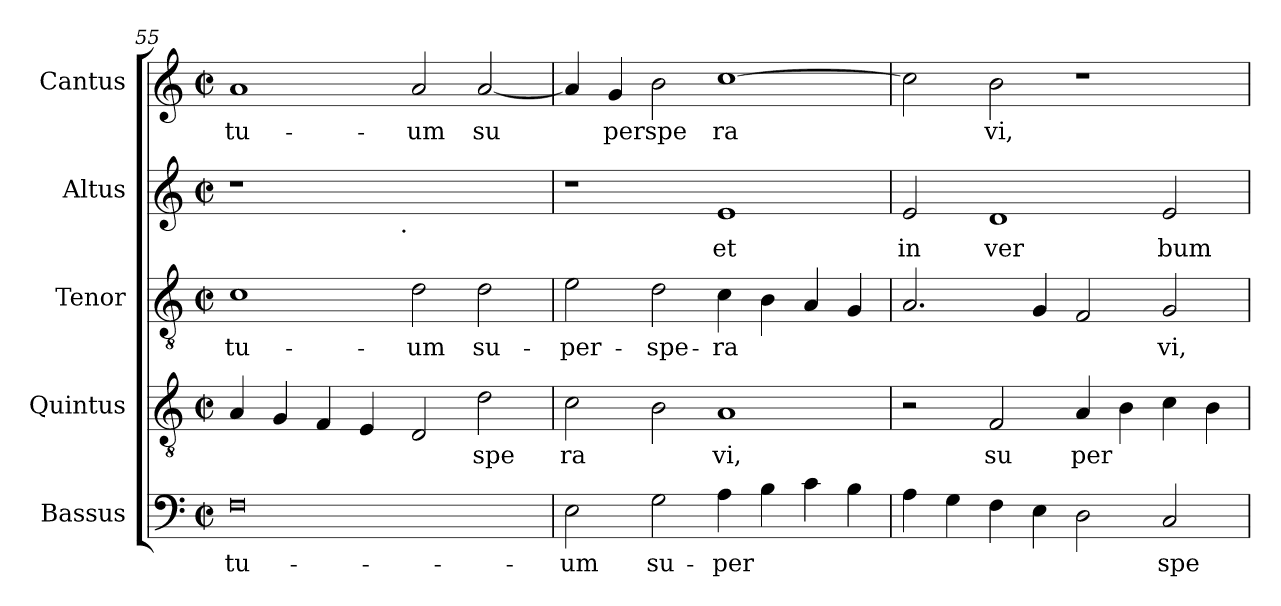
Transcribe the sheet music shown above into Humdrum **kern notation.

**kern	**text	**kern	**text	**kern	**text	**kern	**text	**kern	**text
*part5	*part5	*part4	*part4	*part3	*part3	*part2	*part2	*part1	*part1
*staff5	*staff5	*staff4	*staff4	*staff3	*staff3	*staff2	*staff2	*staff1	*staff1
*I"Bassus	*	*I"Quintus	*	*I"Tenor	*	*I"Altus	*	*I"Cantus	*
*clefF4	*	*clefGv2	*	*clefGv2	*	*clefG2	*	*clefG2	*
*k[]	*	*k[]	*	*k[]	*	*k[]	*	*k[]	*
*C:	*	*C:	*	*C:	*	*C:	*	*C:	*
*M2/2	*	*M2/2	*	*M2/2	*	*M2/2	*	*M2/2	*
*met(c|)	*	*met(c|)	*	*met(c|)	*	*met(c|)	*	*met(c|)	*
=55	=55	=55	=55	=55	=55	=55	=55	=55	=55
!	!LO:LY:b:cj	!	!LO:LY:b:cj	!	!LO:LY:b	!	!	!	!LO:LY:b:cj
*	*	*	*	*	*	*^	*	*	*
0F	tu-	4A/	.	1c	tu-	1r	2ryy	.	1a	tu-
!	!	!	!LO:LY:b:cj	!	!	!	!	!	!	!
.	.	4G/	.	.	.	.	.	.	.	.
!	!	!	!LO:LY:b:cj	!	!	!	!	!	!	!
.	.	4F/	.	.	.	.	4...ryy	.	.	.
!	!	!	!LO:LY:b:cj	!	!	!	!	!	!	!
.	.	4E/	.	.	.	.	.	.	.	.
!	!	!	!	!	!	!	!LO:TX:b:t=.	!	!	!
.	.	.	.	.	.	.	1ryy	.	.	.
!	!	!	!LO:LY:b:cj	!	!LO:LY:b	!	!	!	!	!LO:LY:b:cj
.	.	2D/	.	2d\	-um	1ryy	.	.	2a/	-um
!	!	!	!LO:LY:b:cj	!	!LO:LY:b	!	!	!	!	!LO:LY:b:cj
.	.	2d\	spe	2d\	su-	.	.	.	[<2a/	su-
.	.	.	.	.	.	.	32ryy	.	.	.
=56	=56	=56	=56	=56	=56	=56	=56	=56	=56	=56
!	!LO:LY:b:cj	!	!LO:LY:b:cj	!	!LO:LY:b	!	!	!	!	!LO:LY:b:cj
*	*	*	*	*	*	*v	*v	*	*	*
2E\	-um	2c\	ra	2e\	-per-	1r	.	4a/]	--
!	!	!	!	!	!	!	!	!	!LO:LY:b:cj
.	.	.	.	.	.	.	.	4g/	-perspe-
!	!LO:LY:b:cj	!	!LO:LY:b:cj	!	!LO:LY:b	!	!	!	!LO:LY:b:cj
2G\	su-	2B\	.	2d\	-spe-	.	.	2b\	--
!	!LO:LY:b:cj	!	!LO:LY:b:cj	!	!LO:LY:b	!	!LO:LY:b:cj	!	!LO:LY:b:cj
4A\	-per-	1A	vi,	4c\	-ra-	1e	et	[<1cc	-ra-
!	!LO:LY:b:cj	!	!	!	!LO:LY:b	!	!	!	!
4B\	--	.	.	4B\	--	.	.	.	.
!	!LO:LY:b:cj	!	!	!	!LO:LY:b	!	!	!	!
4c\	--	.	.	4A/	--	.	.	.	.
!	!LO:LY:b:cj	!	!	!	!LO:LY:b	!	!	!	!
4B\	--	.	.	4G/	--	.	.	.	.
!!LO:LB:g=z
=57	=57	=57	=57	=57	=57	=57	=57	=57	=57
!	!LO:LY:b:cj	!	!	!	!LO:LY:b	!	!LO:LY:b:cj	!	!LO:LY:b:cj
4A\	--	2r	.	2.A/	--	2e/	in	2cc\]	--
!	!LO:LY:b:cj	!	!	!	!	!	!	!	!
4G\	--	.	.	.	.	.	.	.	.
!	!LO:LY:b:cj	!	!LO:LY:b:cj	!	!	!	!LO:LY:b:cj	!	!LO:LY:b:cj
4F\	--	2F/	su	.	.	1d	ver	2b\	-vi,
!	!LO:LY:b:cj	!	!	!	!LO:LY:b	!	!	!	!
4E\	--	.	.	4G/	--	.	.	.	.
!	!LO:LY:b:cj	!	!LO:LY:b:cj	!	!LO:LY:b	!	!	!	!
2D\	--	4A/	per	2F/	--	.	.	1r	.
!	!	!	!LO:LY:b:cj	!	!	!	!	!	!
.	.	4B\	.	.	.	.	.	.	.
!	!LO:LY:b:cj	!	!LO:LY:b:cj	!	!LO:LY:b	!	!LO:LY:b:cj	!	!
2C/	-spe-	4c\	.	2G/	-vi,	2e/	bum	.	.
!	!	!	!LO:LY:b:cj	!	!	!	!	!	!
.	.	4B\	.	.	.	.	.	.	.
=	=	=	=	=	=	=	=	=	=
*-	*-	*-	*-	*-	*-	*-	*-	*-	*-
